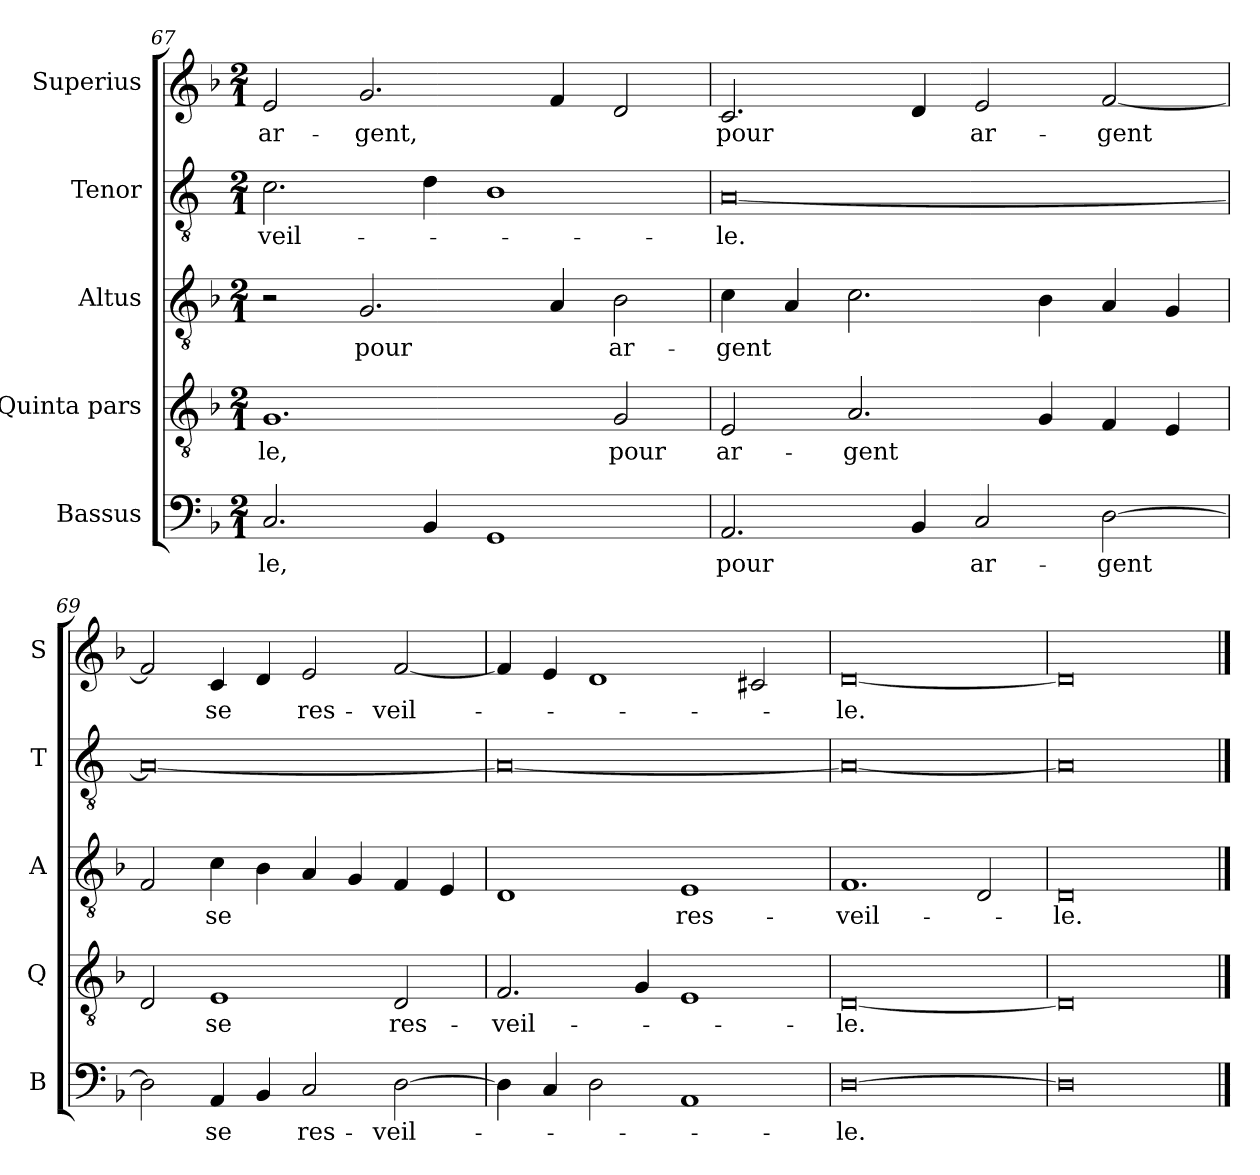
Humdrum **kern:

**kern	**text	**kern	**text	**kern	**text	**kern	**text	**kern	**text
*part5	*part5	*part4	*part4	*part3	*part3	*part2	*part2	*part1	*part1
*staff5	*staff5	*staff4	*staff4	*staff3	*staff3	*staff2	*staff2	*staff1	*staff1
*I"Bassus	*	*I"Quinta pars	*	*I"Altus	*	*I"Tenor	*	*I"Superius	*
*I'B	*	*I'Q	*	*I'A	*	*I'T	*	*I'S	*
*clefF4	*	*clefGv2	*	*clefGv2	*	*clefGv2	*	*clefG2	*
*k[b-]	*	*k[b-]	*	*k[b-]	*	*k[]	*	*k[b-]	*
*M2/1	*	*M2/1	*	*M2/1	*	*M2/1	*	*M2/1	*
=67	=67	=67	=67	=67	=67	=67	=67	=67	=67
2.C/	-le,	1.G	-le,	2r	.	2.c\	-veil-	2e/	ar-
.	.	.	.	2.G/	pour	.	.	2.g/	-gent,
4BB-/	.	.	.	.	.	4d\	.	.	.
1GG/	.	.	.	.	.	1B	.	.	.
.	.	.	.	4A/	.	.	.	4f/	.
.	.	2G/	pour	2B-\	ar-	.	.	2d/	.
=68	=68	=68	=68	=68	=68	=68	=68	=68	=68
2.AA/	pour	2E/	ar-	4c\	-gent	[0A/	-le.	2.c/	pour
.	.	.	.	4A/	.	.	.	.	.
.	.	2.A/	-gent	2.c\	.	.	.	.	.
4BB-/	.	.	.	.	.	.	.	4d/	.
2C/	ar-	.	.	.	.	.	.	2e/	ar-
.	.	4G/	.	4B-\	.	.	.	.	.
[2D\	-gent	4F/	.	4A/	.	.	.	[2f/	-gent
.	.	4E/	.	4G/	.	.	.	.	.
=69	=69	=69	=69	=69	=69	=69	=69	=69	=69
2D\]	.	2D/	.	2F/	.	0A_	.	2f/]	.
4AA/	se	1E	se	4c\	se	.	.	4c/	se
4BB-/	.	.	.	4B-\	.	.	.	4d/	.
2C/	res-	.	.	4A/	.	.	.	2e/	res-
.	.	.	.	4G/	.	.	.	.	.
[2D\	-veil-	2D/	res-	4F/	.	.	.	[2f/	-veil-
.	.	.	.	4E/	.	.	.	.	.
=70	=70	=70	=70	=70	=70	=70	=70	=70	=70
4D\]	.	2.F/	-veil-	1D	.	0A_	.	4f/]	.
4C/	.	.	.	.	.	.	.	4e/	.
2D\	.	.	.	.	.	.	.	1d	.
.	.	4G/	.	.	.	.	.	.	.
1AA	.	1E	.	1E	res-	.	.	.	.
.	.	.	.	.	.	.	.	2c#X/	.
=71	=71	=71	=71	=71	=71	=71	=71	=71	=71
[0D	-le.	[0D/	-le.	1.F	-veil-	0A_	.	[0d/	-le.
.	.	.	.	2D/	.	.	.	.	.
=72	=72	=72	=72	=72	=72	=72	=72	=72	=72
0D]	.	0D]	.	0D/	-le.	0A]	.	0d]	.
==	==	==	==	==	==	==	==	==	==
*-	*-	*-	*-	*-	*-	*-	*-	*-	*-
